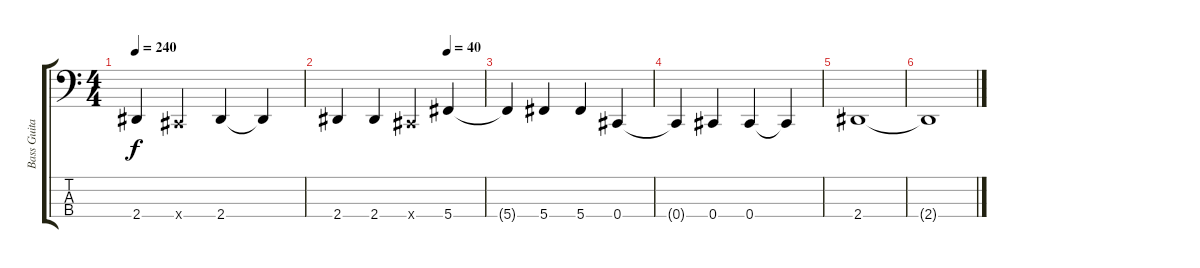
\track ("Bass Guitar" "Bass Guita") {instrument electricbassfinger}
\staff {score tabs}
\tuning (Gb2 Db2 Ab1 Db1) {hide}
\ts (4 4)
\tempo 240
\clef f4
\ks c
2.4.4{dy f} 0.4{x}.4 2.4.4 2.4{t}.4 |
\tempo (40 0.75)
2.4.4 2.4.4 0.4{x}.4 5.4.4 |
5.4{t}.4 5.4.4 5.4.4 0.4.4 |
0.4{t}.4 0.4.4 0.4.4 0.4{t}.4 |
2.4.1 |
2.4{t}.1
